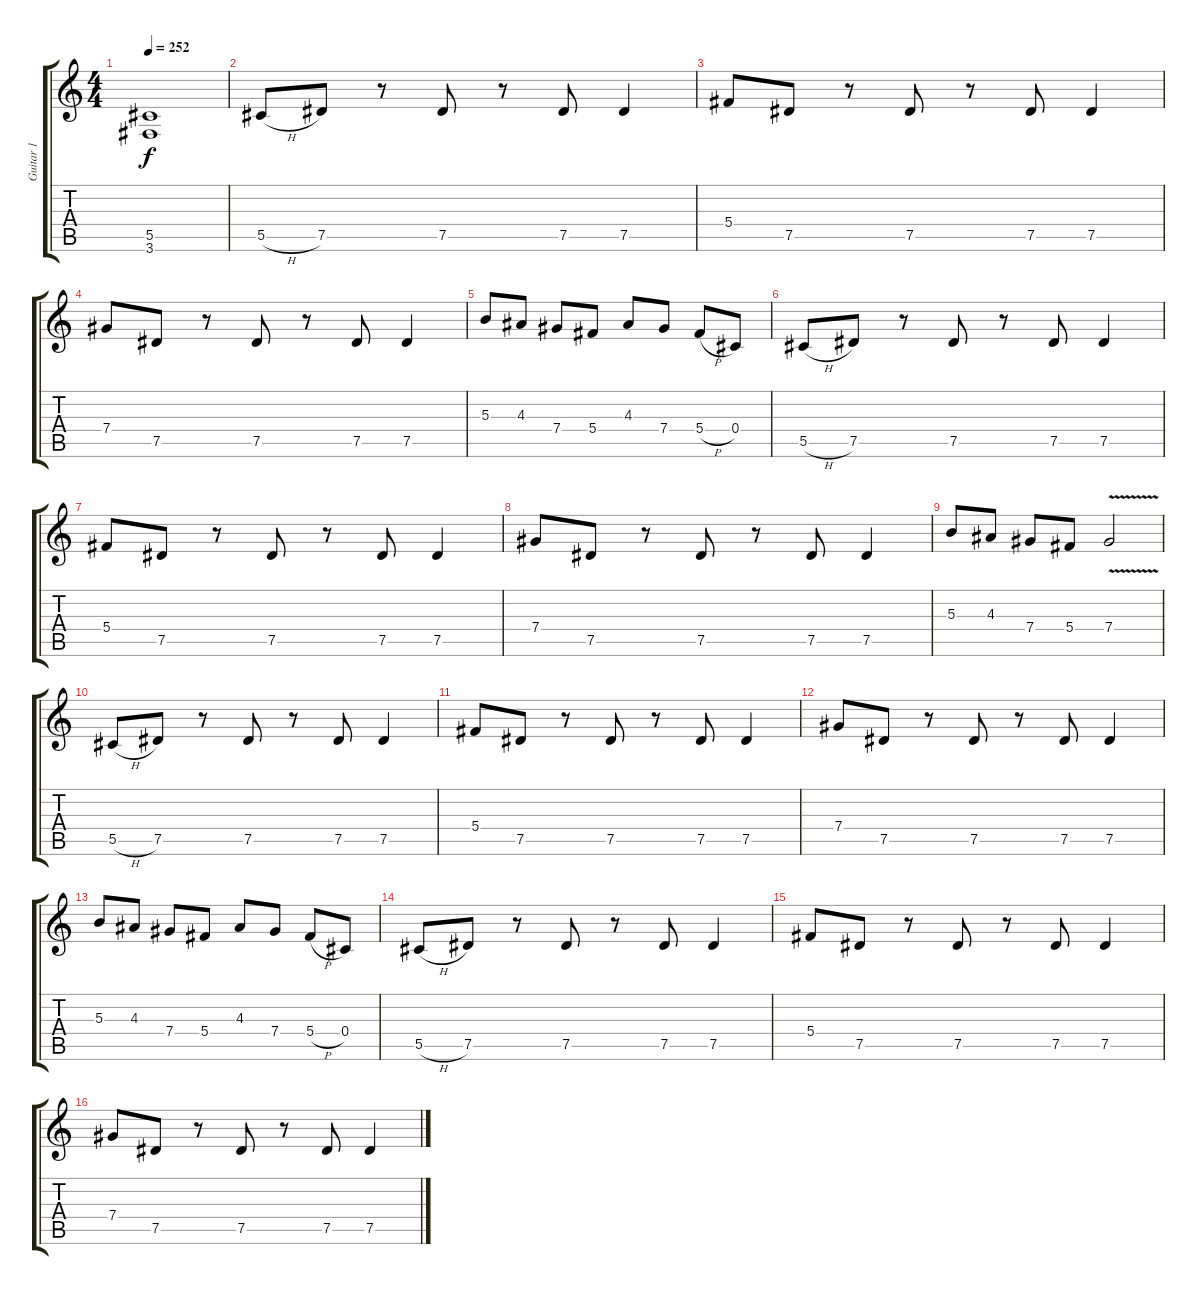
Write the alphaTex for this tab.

\track ("Guitar 1" "Guitar 1") {instrument overdrivenguitar}
\staff {score tabs}
\tuning (Eb4 Bb3 Gb3 Db3 Ab2 Eb2) {hide}
\ts (4 4)
\tempo 252
\clef g2
\ks c
(5.5 3.6).1{dy f} |
5.5{h}.8 7.5.8 r.8 7.5.8 r.8 7.5.8 7.5.4 |
5.4.8 7.5.8 r.8 7.5.8 r.8 7.5.8 7.5.4 |
7.4.8 7.5.8 r.8 7.5.8 r.8 7.5.8 7.5.4 |
5.3.8 4.3.8 7.4.8 5.4.8 4.3.8 7.4.8 5.4{h}.8 0.4.8 |
5.5{h}.8 7.5.8 r.8 7.5.8 r.8 7.5.8 7.5.4 |
5.4.8 7.5.8 r.8 7.5.8 r.8 7.5.8 7.5.4 |
7.4.8 7.5.8 r.8 7.5.8 r.8 7.5.8 7.5.4 |
5.3.8 4.3.8 7.4.8 5.4.8 7.4{v}.2 |
5.5{h}.8 7.5.8 r.8 7.5.8 r.8 7.5.8 7.5.4 |
5.4.8 7.5.8 r.8 7.5.8 r.8 7.5.8 7.5.4 |
7.4.8 7.5.8 r.8 7.5.8 r.8 7.5.8 7.5.4 |
5.3.8 4.3.8 7.4.8 5.4.8 4.3.8 7.4.8 5.4{h}.8 0.4.8 |
5.5{h}.8 7.5.8 r.8 7.5.8 r.8 7.5.8 7.5.4 |
5.4.8 7.5.8 r.8 7.5.8 r.8 7.5.8 7.5.4 |
7.4.8 7.5.8 r.8 7.5.8 r.8 7.5.8 7.5.4
